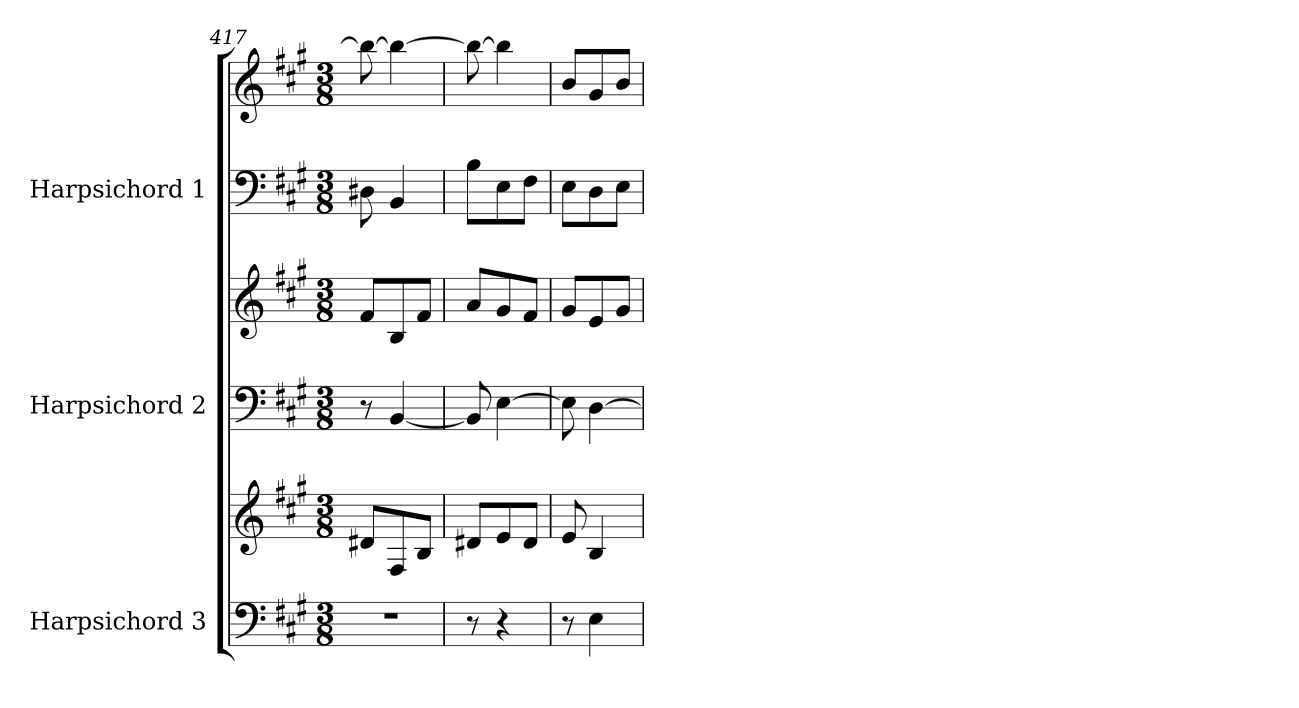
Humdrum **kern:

**kern	**kern	**kern	**kern	**kern	**kern
*part3	*part3	*part2	*part2	*part1	*part1
*staff6	*staff5	*staff4	*staff3	*staff2	*staff1
*I"Harpsichord 3	*	*I"Harpsichord 2	*	*I"Harpsichord 1	*
*I'Hp	*	*I'Hp	*	*I'Hp	*
*clefF4	*clefG2	*clefF4	*clefG2	*clefF4	*clefG2
*k[f#c#g#]	*k[f#c#g#]	*k[f#c#g#]	*k[f#c#g#]	*k[f#c#g#]	*k[f#c#g#]
*M3/8	*M3/8	*M3/8	*M3/8	*M3/8	*M3/8
=417	=417	=417	=417	=417	=417
4.r	8d#X/L	8r	8f#/L	8D#X\	8bb\_
.	8F#/	[4BB/	8B/	4BB/	4bb\_
.	8B/J	.	8f#/J	.	.
=418	=418	=418	=418	=418	=418
8r	8d#X/L	8BB/]	8a/L	8B\L	8bb\_
4r	8e/	[4E\	8g#/	8E\	4bb\]
.	8d#/J	.	8f#/J	8F#\J	.
=419	=419	=419	=419	=419	=419
8r	8e/	8E\]	8g#/L	8E\L	8b/L
4E\	4B/	[4D\	8e/	8D\	8g#/
.	.	.	8g#/J	8E\J	8b/J
=	=	=	=	=	=
*-	*-	*-	*-	*-	*-
